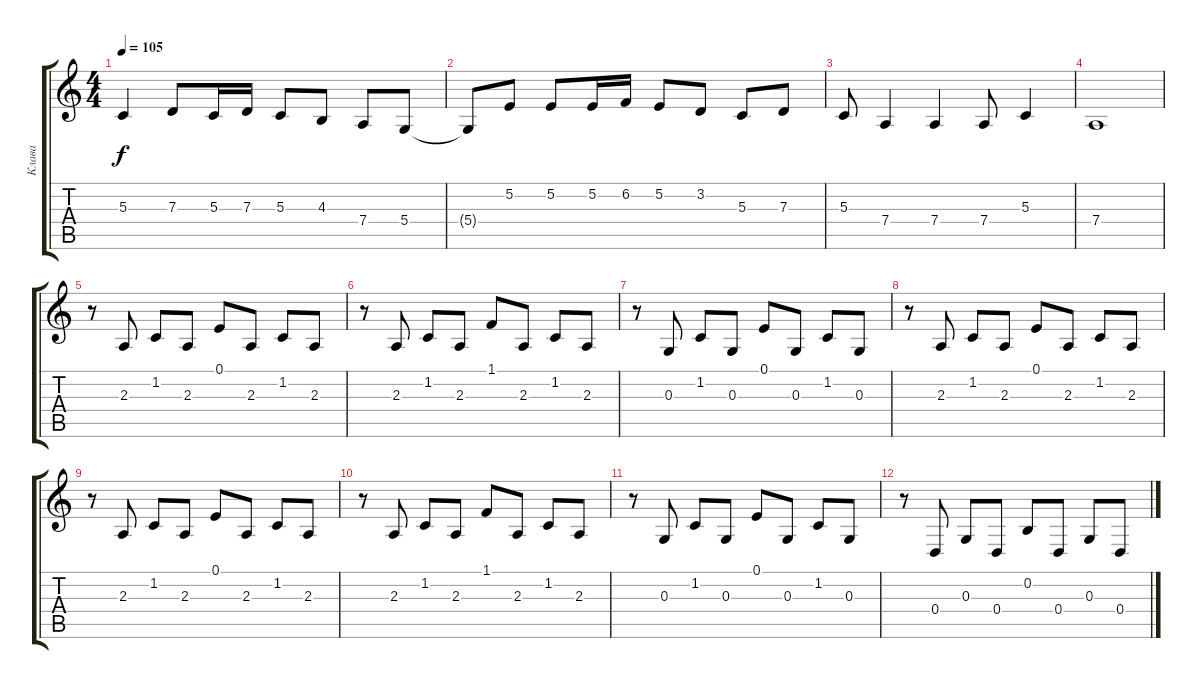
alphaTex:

\track ("Клава" "Клава") {instrument mutedtrumpet}
\staff {score tabs}
\tuning (E4 B3 G3 D3 A2 E2) {hide}
\ts (4 4)
\tempo 105
\clef g2
\ks c
5.3.4{dy f} 7.3.8 5.3.16 7.3.16 5.3.8 4.3.8 7.4.8 5.4.8 |
5.4{t}.8 5.2.8 5.2.8 5.2.16 6.2.16 5.2.8 3.2.8 5.3.8 7.3.8 |
5.3.8 7.4.4 7.4.4 7.4.8 5.3.4 |
7.4.1 |
r.8{volume 10 instrument pizzicatostrings} 2.3.8 1.2.8 2.3.8 0.1.8 2.3.8 1.2.8 2.3.8 |
r.8 2.3.8 1.2.8 2.3.8 1.1.8 2.3.8 1.2.8 2.3.8 |
r.8 0.3.8 1.2.8 0.3.8 0.1.8 0.3.8 1.2.8 0.3.8 |
r.8{volume 10 instrument pizzicatostrings} 2.3.8 1.2.8 2.3.8 0.1.8 2.3.8 1.2.8 2.3.8 |
r.8{volume 10 instrument pizzicatostrings} 2.3.8 1.2.8 2.3.8 0.1.8 2.3.8 1.2.8 2.3.8 |
r.8 2.3.8 1.2.8 2.3.8 1.1.8 2.3.8 1.2.8 2.3.8 |
r.8 0.3.8 1.2.8 0.3.8 0.1.8 0.3.8 1.2.8 0.3.8 |
r.8 0.4.8 0.3.8 0.4.8 0.2.8 0.4.8 0.3.8 0.4.8
